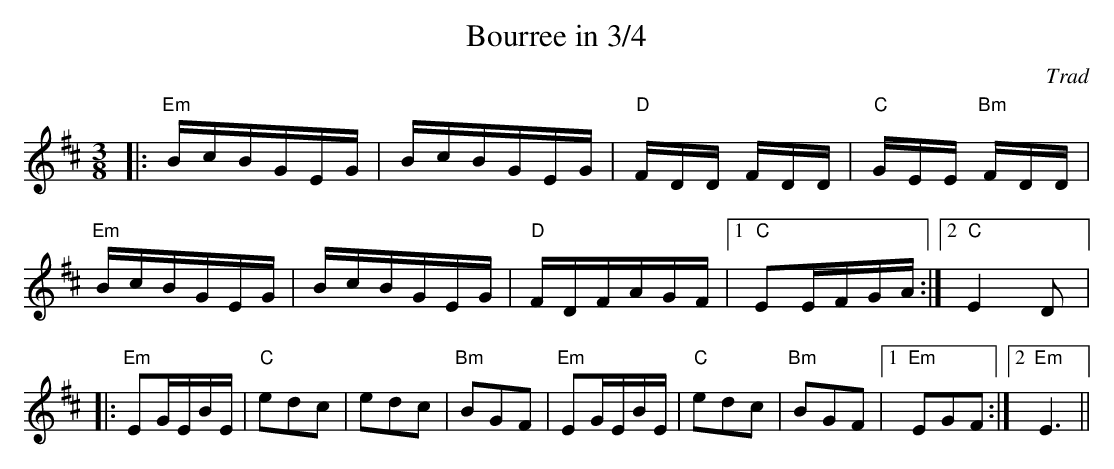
X:1
T:Bourree in 3/4
C:Trad
E:14
L:1/16
M:3/8
K:D
|:"Em"BcBGEG|BcBGEG|"D"FDD FDD|"C"GEE "Bm"FDD|\
"Em"BcBGEG|BcBGEG|"D"FDFAGF|1 "C"E2EFGA:|2 "C"E4D2\
|:"Em"E2GEBE|"C"e2d2c2|e2d2c2|"Bm"B2G2F2|\
"Em"E2GEBE|"C"e2d2c2|"Bm"B2G2F2|1 "Em"E2G2F2:|2 "Em"E6||**
